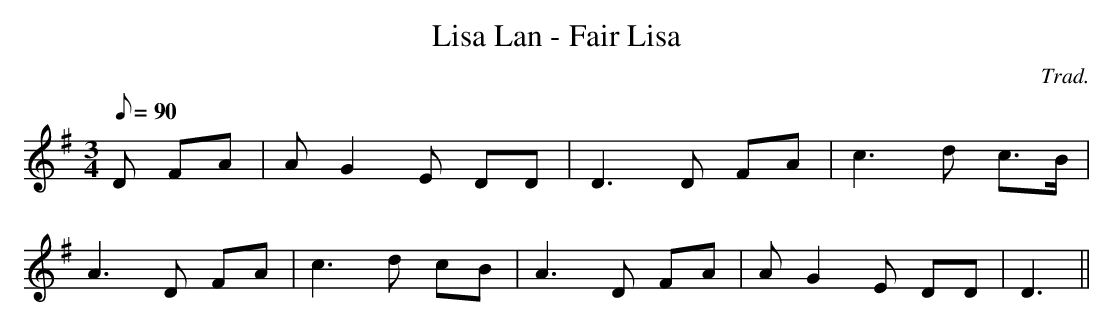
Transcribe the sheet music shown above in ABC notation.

X:1
T:Lisa Lan - Fair Lisa
M:3/4
L:1/8
Q:90
C:Trad.
K:G
D FA | A- G2 E DD | D3 D FA | c3 d c>B |
A3 D FA | c3 d cB | A3 D FA | A- G2 E DD | D3 ||
|
